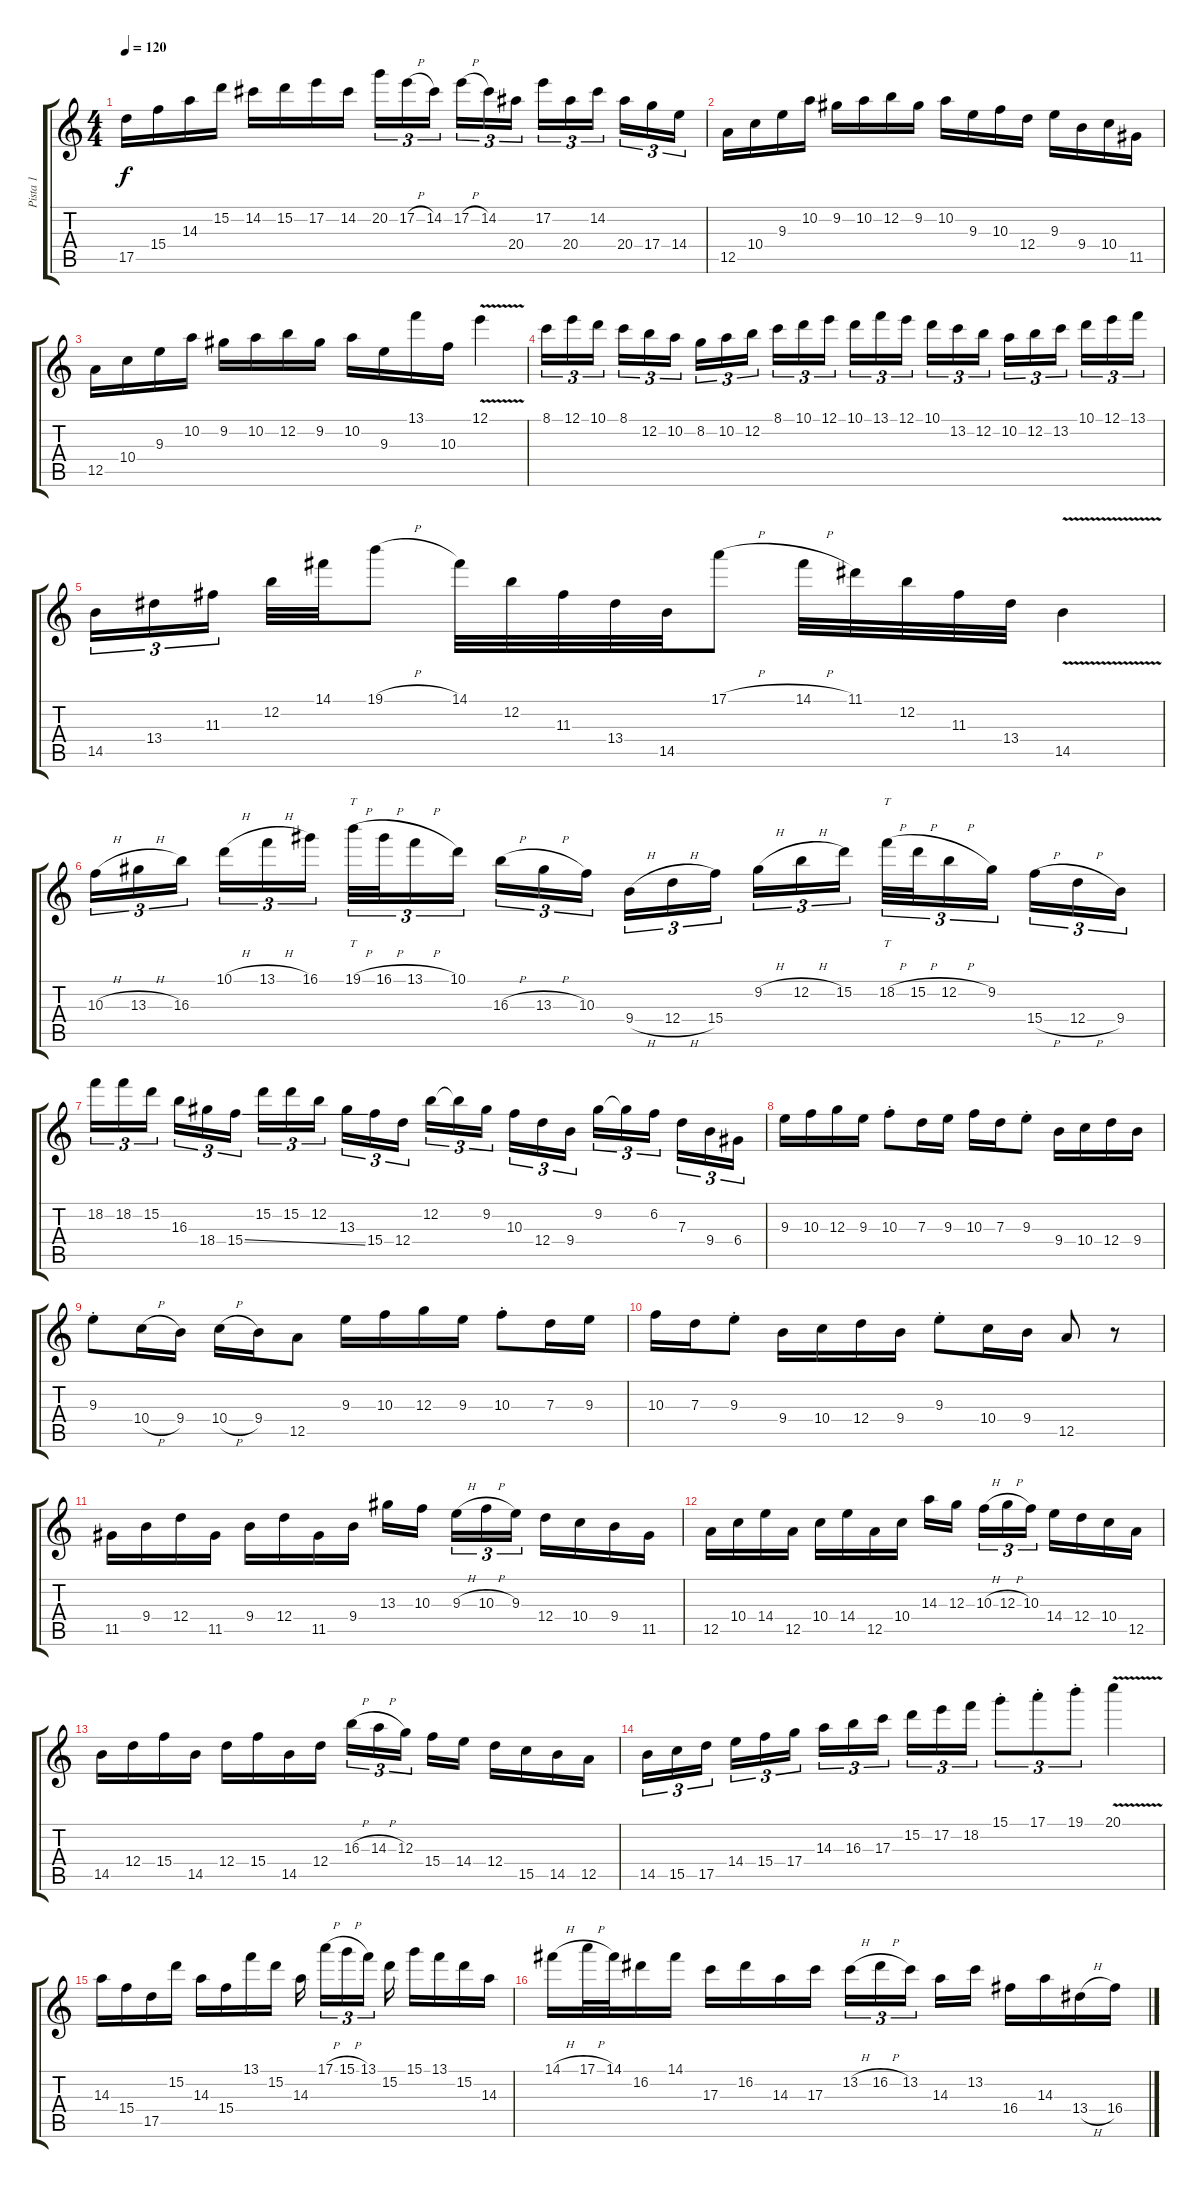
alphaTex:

\track ("Pista 1" "Pista 1") {instrument distortionguitar}
\staff {score tabs}
\tuning (E4 B3 G3 D3 A2 E2) {hide}
\ts (4 4)
\tempo 120
\clef g2
\ks c
17.5.16{dy f} 15.4.16 14.3.16 15.2.16 14.2.16 15.2.16 17.2.16 14.2.16 20.2.16{tu (3 2)} 17.2{h}.16{tu (3 2)} 14.2.16{tu (3 2)} 17.2{h}.16{tu (3 2)} 14.2.16{tu (3 2)} 20.4.16{tu (3 2)} 17.2.16{tu (3 2)} 20.4.16{tu (3 2)} 14.2.16{tu (3 2)} 20.4.16{tu (3 2)} 17.4.16{tu (3 2)} 14.4.16{tu (3 2)} |
12.5.16 10.4.16 9.3.16 10.2.16 9.2.16 10.2.16 12.2.16 9.2.16 10.2.16 9.3.16 10.3.16 12.4.16 9.3.16 9.4.16 10.4.16 11.5.16 |
12.5.16 10.4.16 9.3.16 10.2.16 9.2.16 10.2.16 12.2.16 9.2.16 10.2.16 9.3.16 13.1.16 10.3.16 12.1{v}.4 |
8.1.16{tu (3 2)} 12.1.16{tu (3 2)} 10.1.16{tu (3 2)} 8.1.16{tu (3 2)} 12.2.16{tu (3 2)} 10.2.16{tu (3 2)} 8.2.16{tu (3 2)} 10.2.16{tu (3 2)} 12.2.16{tu (3 2)} 8.1.16{tu (3 2)} 10.1.16{tu (3 2)} 12.1.16{tu (3 2)} 10.1.16{tu (3 2)} 13.1.16{tu (3 2)} 12.1.16{tu (3 2)} 10.1.16{tu (3 2)} 13.2.16{tu (3 2)} 12.2.16{tu (3 2)} 10.2.16{tu (3 2)} 12.2.16{tu (3 2)} 13.2.16{tu (3 2)} 10.1.16{tu (3 2)} 12.1.16{tu (3 2)} 13.1.16{tu (3 2)} |
14.5.16{tu (3 2)} 13.4.16{tu (3 2)} 11.3.16{tu (3 2)} 12.2.32 14.1.32 19.1{h}.8 14.1.32 12.2.32 11.3.32 13.4.32 14.5.32 17.1{h}.8 14.1{h}.32 11.1.32 12.2.32 11.3.32 13.4.32 14.5{v}.4 |
10.3{h}.16{tu (3 2)} 13.3{h}.16{tu (3 2)} 16.3.16{tu (3 2)} 10.1{h}.16{tu (3 2)} 13.1{h}.16{tu (3 2)} 16.1.16{tu (3 2)} 19.1{h}.32{tt tu (3 2)} 16.1{h}.32{tu (3 2)} 13.1{h}.16{tu (3 2)} 10.1.16{tu (3 2)} 16.3{h}.16{tu (3 2)} 13.3{h}.16{tu (3 2)} 10.3.16{tu (3 2)} 9.4{h}.16{tu (3 2)} 12.4{h}.16{tu (3 2)} 15.4.16{tu (3 2)} 9.2{h}.16{tu (3 2)} 12.2{h}.16{tu (3 2)} 15.2.16{tu (3 2)} 18.2{h}.32{tt tu (3 2)} 15.2{h}.32{tu (3 2)} 12.2{h}.16{tu (3 2)} 9.2.16{tu (3 2)} 15.4{h}.16{tu (3 2)} 12.4{h}.16{tu (3 2)} 9.4.16{tu (3 2)} |
18.2.16{tu (3 2)} 18.2.16{tu (3 2)} 15.2.16{tu (3 2)} 16.3.16{tu (3 2)} 18.4.16{tu (3 2)} 15.4{ss}.16{tu (3 2)} 15.2.16{tu (3 2)} 15.2.16{tu (3 2)} 12.2.16{tu (3 2)} 13.3.16{tu (3 2)} 15.4.16{tu (3 2)} 12.4.16{tu (3 2)} 12.2.16{tu (3 2)} 12.2{t}.16{tu (3 2)} 9.2.16{tu (3 2)} 10.3.16{tu (3 2)} 12.4.16{tu (3 2)} 9.4.16{tu (3 2)} 9.2.16{tu (3 2)} 9.2{t}.16{tu (3 2)} 6.2.16{tu (3 2)} 7.3.16{tu (3 2)} 9.4.16{tu (3 2)} 6.4.16{tu (3 2)} |
9.3.16 10.3.16 12.3.16 9.3.16 10.3{st}.8 7.3.16 9.3.16 10.3.16 7.3.16 9.3{st}.8 9.4.16 10.4.16 12.4.16 9.4.16 |
9.3{st}.8 10.4{h}.16 9.4.16 10.4{h}.16 9.4.16 12.5.8 9.3.16 10.3.16 12.3.16 9.3.16 10.3{st}.8 7.3.16 9.3.16 |
10.3.16 7.3.16 9.3{st}.8 9.4.16 10.4.16 12.4.16 9.4.16 9.3{st}.8 10.4.16 9.4.16 12.5.8 r.8 |
11.5.16 9.4.16 12.4.16 11.5.16 9.4.16 12.4.16 11.5.16 9.4.16 13.3.16 10.3.16 9.3{h}.16{tu (3 2)} 10.3{h}.16{tu (3 2)} 9.3.16{tu (3 2)} 12.4.16 10.4.16 9.4.16 11.5.16 |
12.5.16 10.4.16 14.4.16 12.5.16 10.4.16 14.4.16 12.5.16 10.4.16 14.3.16 12.3.16 10.3{h}.16{tu (3 2)} 12.3{h}.16{tu (3 2)} 10.3.16{tu (3 2)} 14.4.16 12.4.16 10.4.16 12.5.16 |
14.5.16 12.4.16 15.4.16 14.5.16 12.4.16 15.4.16 14.5.16 12.4.16 16.3{h}.16{tu (3 2)} 14.3{h}.16{tu (3 2)} 12.3.16{tu (3 2)} 15.4.16 14.4.16 12.4.16 15.5.16 14.5.16 12.5.16 |
14.5.16{tu (3 2)} 15.5.16{tu (3 2)} 17.5.16{tu (3 2)} 14.4.16{tu (3 2)} 15.4.16{tu (3 2)} 17.4.16{tu (3 2)} 14.3.16{tu (3 2)} 16.3.16{tu (3 2)} 17.3.16{tu (3 2)} 15.2.16{tu (3 2)} 17.2.16{tu (3 2)} 18.2.16{tu (3 2)} 15.1{st}.8{tu (3 2)} 17.1{st}.8{tu (3 2)} 19.1{st}.8{tu (3 2)} 20.1{v}.4 |
14.3.16 15.4.16 17.5.16 15.2.16 14.3.16 15.4.16 13.1.16 15.2.16 14.3.16 17.1{h}.16{tu (3 2)} 15.1{h}.16{tu (3 2)} 13.1.16{tu (3 2)} 15.2.16 15.1.16 13.1.16 15.2.16 14.3.16 |
14.1{h}.16 17.1{h}.32 14.1.32 16.2.16 14.1.16 17.3.16 16.2.16 14.3.16 17.3.16 13.2{h}.16{tu (3 2)} 16.2{h}.16{tu (3 2)} 13.2.16{tu (3 2)} 14.3.16 13.2.16 16.4.16 14.3.16 13.4{h}.16 16.4.16
